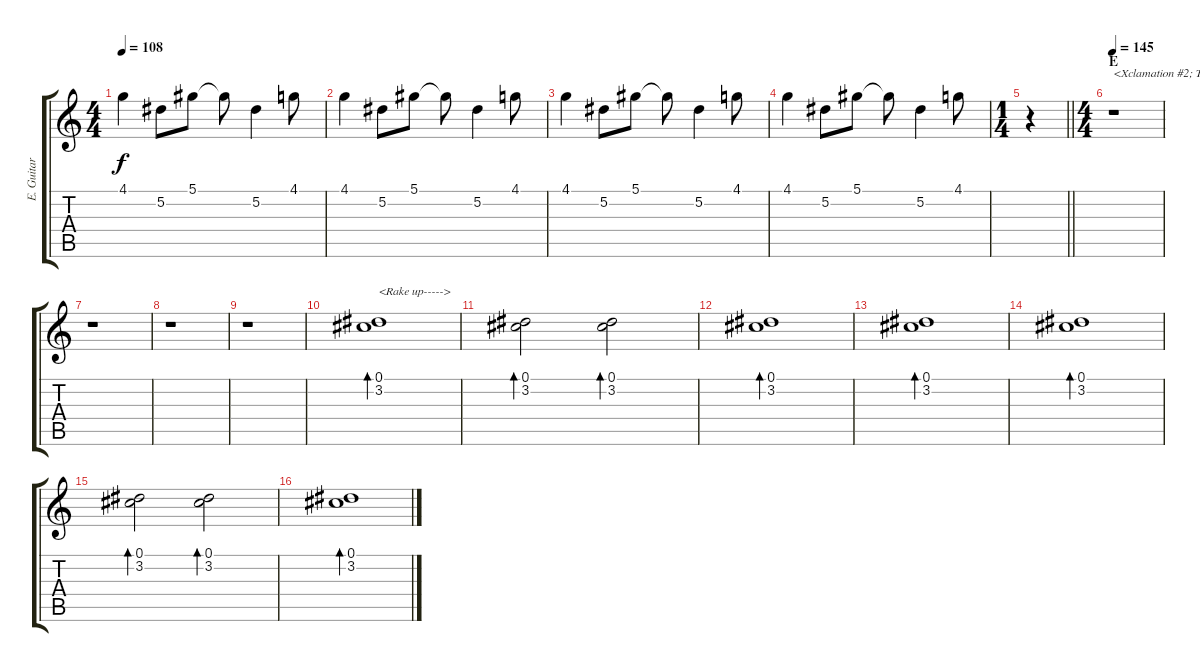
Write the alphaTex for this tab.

\track ("E. Guitar I" "E. Guitar ") {instrument electricguitarclean}
\staff {score tabs}
\tuning (Eb4 Bb3 Gb3 Db3 Ab2 Eb2) {hide}
\ts (4 4)
\tempo 108
\clef g2
\ks c
4.1.4{dy f} 5.2.8 5.1.8 5.1{t}.8 5.2.4 4.1.8 |
4.1.4 5.2.8 5.1.8 5.1{t}.8 5.2.4 4.1.8 |
4.1.4 5.2.8 5.1.8 5.1{t}.8 5.2.4 4.1.8 |
4.1.4 5.2.8 5.1.8 5.1{t}.8 5.2.4 4.1.8 |
\ts (1 4)
\barLineRight lightlight
r.4 |
\ts (4 4)
\section ("" "E")
\tempo 145
r.1{txt "<Xclamation #2; Tempo Change: 145 BPM>"} |
r.1 |
r.1 |
r.1 |
(0.1 3.2).1{bd 480 txt "<Rake up----->"} |
(0.1 3.2).2{bd 480} (0.1 3.2).2{bd 480} |
(0.1 3.2).1{bd 480} |
(0.1 3.2).1{bd 480} |
(0.1 3.2).1{bd 480} |
(0.1 3.2).2{bd 480} (0.1 3.2).2{bd 480} |
(0.1 3.2).1{bd 480}
